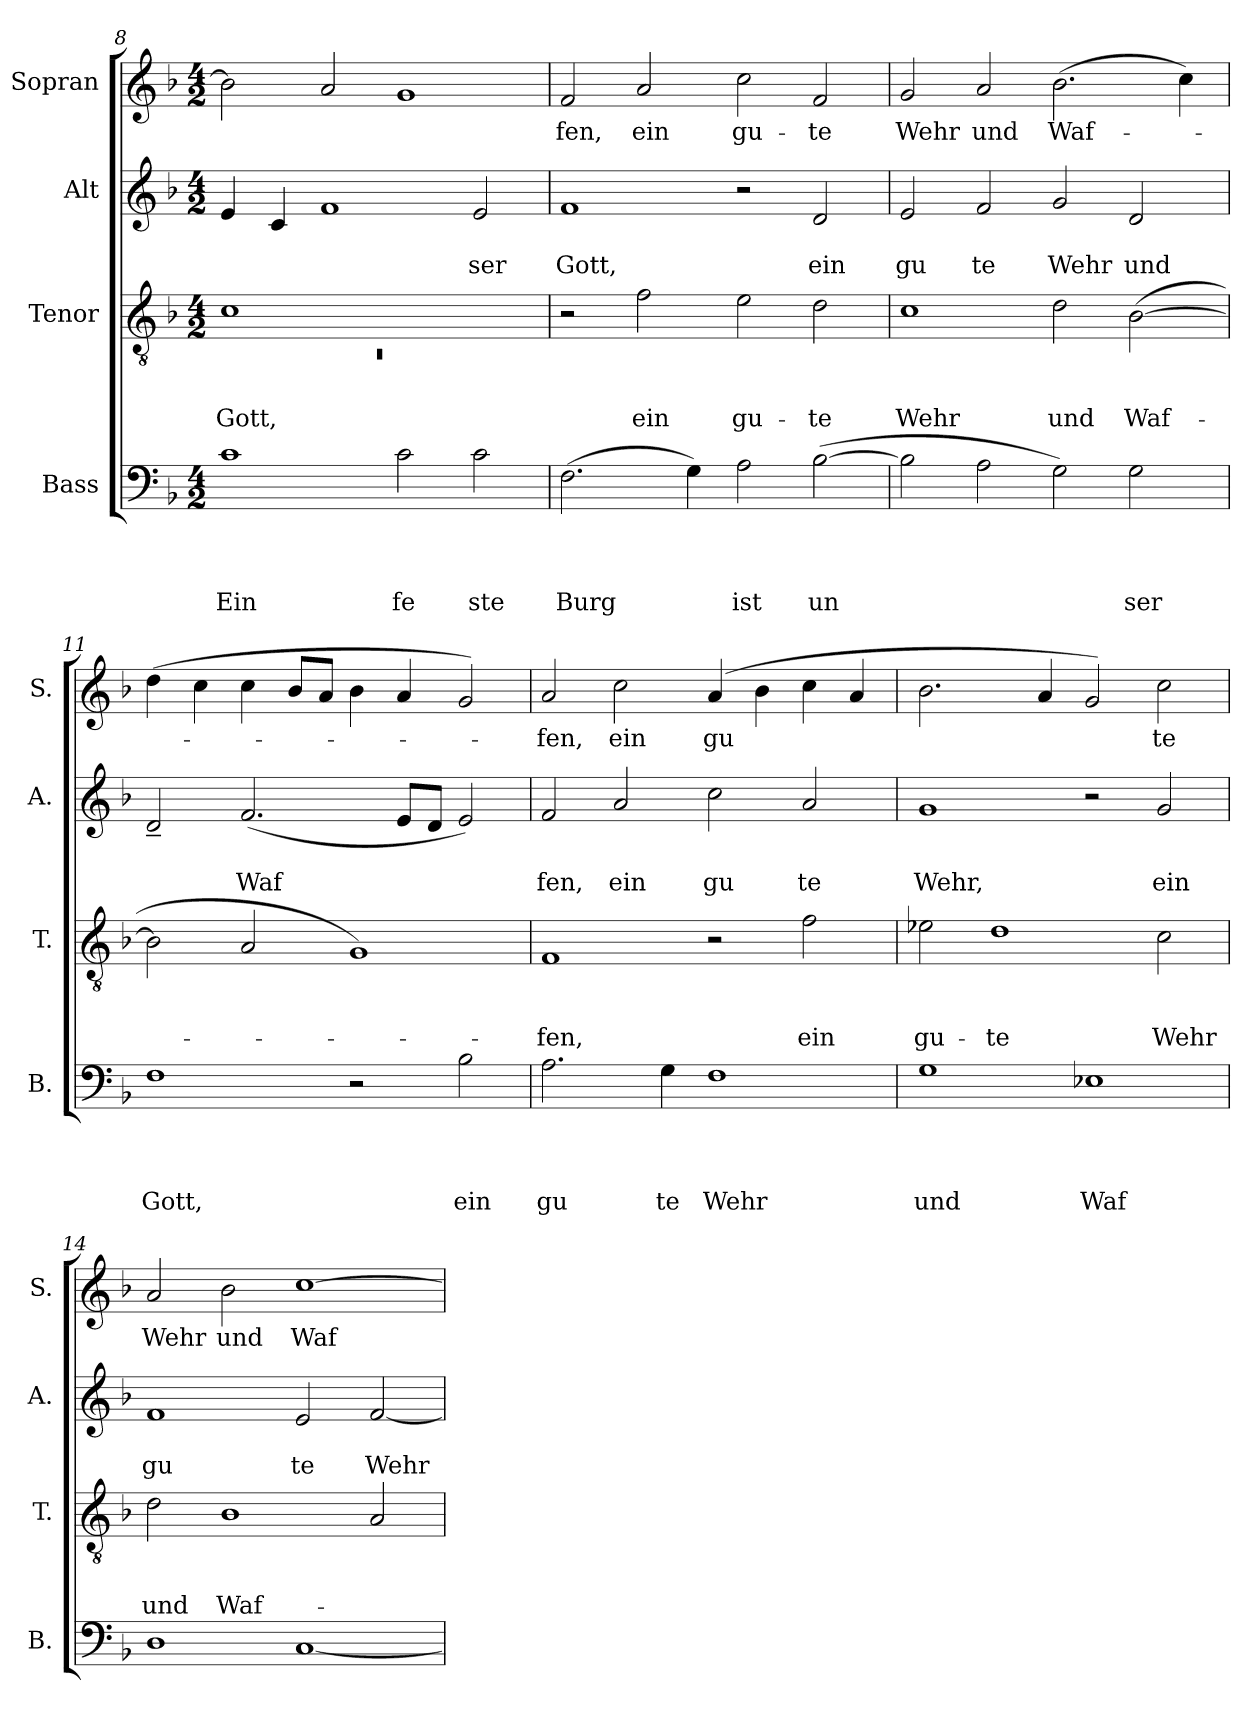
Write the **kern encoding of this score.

**kern	**text	**text	**text	**text	**kern	**text	**text	**text	**kern	**text	**text	**kern	**text
*part4	*part4	*part4	*part4	*part4	*part3	*part3	*part3	*part3	*part2	*part2	*part2	*part1	*part1
*staff4	*staff4	*staff4	*staff4	*staff4	*staff3	*staff3	*staff3	*staff3	*staff2	*staff2	*staff2	*staff1	*staff1
*I"Bass	*	*	*	*	*I"Tenor	*	*	*	*I"Alt	*	*	*I"Sopran	*
*I'B.	*	*	*	*	*I'T.	*	*	*	*I'A.	*	*	*I'S.	*
*clefF4	*	*	*	*	*clefGv2	*	*	*	*clefG2	*	*	*clefG2	*
*k[b-]	*	*	*	*	*k[b-]	*	*	*	*k[b-]	*	*	*k[b-]	*
*F:	*	*	*	*	*F:	*	*	*	*F:	*	*	*F:	*
*M4/2	*	*	*	*	*M4/2	*	*	*	*M4/2	*	*	*M4/2	*
=8	=8	=8	=8	=8	=8	=8	=8	=8	=8	=8	=8	=8	=8
*	*	*	*	*	*^	*	*	*	*	*	*	*	*
!	!	!	!	!LO:LY:b	!	!LO:N:vis=1	!	!	!LO:LY:b	!	!	!	!	!
1c	.	.	.	Ein	1c	0rC	.	.	Gott,	4e/	.	.	2b-\]	.
.	.	.	.	.	.	.	.	.	.	4c/	.	.	.	.
.	.	.	.	.	.	.	.	.	.	1f	.	.	2a/	.
!	!	!	!	!LO:LY:b	!	!	!	!	!	!	!	!	!	!
2c\	.	.	.	fe	1ryy	.	.	.	.	.	.	.	1g	.
!	!	!	!	!LO:LY:b	!	!	!	!	!	!	!	!LO:LY:b	!	!
2c\	.	.	.	ste	.	.	.	.	.	2e/	.	ser	.	.
*	*	*	*	*	*v	*v	*	*	*	*	*	*	*	*
=9	=9	=9	=9	=9	=9	=9	=9	=9	=9	=9	=9	=9	=9
!	!	!	!	!LO:LY:b	!	!	!	!	!	!	!LO:LY:b	!	!LO:LY:b
(>2.F\	.	.	.	Burg	2r	.	.	.	1f	.	Gott,	2f/	-fen,
!	!	!	!	!	!	!	!	!LO:LY:b	!	!	!	!	!LO:LY:b
.	.	.	.	.	2f\	.	.	ein	.	.	.	2a/	ein
4G\)	.	.	.	.	.	.	.	.	.	.	.	.	.
!	!	!	!	!LO:LY:b	!	!	!	!LO:LY:b	!	!	!	!	!LO:LY:b
2A\	.	.	.	ist	2e\	.	.	gu-	2r	.	.	2cc\	gu-
!	!	!	!	!LO:LY:b	!	!	!	!LO:LY:b	!	!	!LO:LY:b	!	!LO:LY:b
(>[>2B-\	.	.	.	un	2d\	.	.	-te	2d/	.	ein	2f/	-te
=10	=10	=10	=10	=10	=10	=10	=10	=10	=10	=10	=10	=10	=10
!	!	!	!	!	!	!	!	!LO:LY:b	!	!	!LO:LY:b	!	!LO:LY:b
2B-\]	.	.	.	.	1c	.	.	Wehr	2e/	.	gu	2g/	Wehr
!	!	!	!	!	!	!	!	!	!	!	!LO:LY:b	!	!LO:LY:b
2A\	.	.	.	.	.	.	.	.	2f/	.	te	2a/	und
!	!	!	!	!	!	!	!	!LO:LY:b	!	!	!LO:LY:b	!	!LO:LY:b
2G\)	.	.	.	.	2d\	.	.	und	2g/	.	Wehr	(>2.b-\	Waf-
!	!	!	!	!LO:LY:b	!	!	!	!LO:LY:b	!	!	!LO:LY:b	!	!
2G\	.	.	.	ser	(>[<2B-\	.	.	Waf-	2d/	.	und	.	.
.	.	.	.	.	.	.	.	.	.	.	.	4cc\)	.
!!LO:LB:g=z
=11	=11	=11	=11	=11	=11	=11	=11	=11	=11	=11	=11	=11	=11
!	!	!	!	!LO:LY:b	!	!	!	!	!	!	!	!	!
1F	.	.	.	Gott,	2B-\]	.	.	.	2d~</	.	.	(>4dd\	.
.	.	.	.	.	.	.	.	.	.	.	.	4cc\	.
!	!	!	!	!	!	!	!	!	!	!	!LO:LY:b	!	!
.	.	.	.	.	2A/	.	.	.	(<2.f/	.	Waf	4cc\	.
.	.	.	.	.	.	.	.	.	.	.	.	8b-/L	.
.	.	.	.	.	.	.	.	.	.	.	.	8a/J	.
2r	.	.	.	.	1G)	.	.	.	.	.	.	4b-\	.
.	.	.	.	.	.	.	.	.	8e/L	.	.	4a/	.
.	.	.	.	.	.	.	.	.	8d/J	.	.	.	.
!	!	!	!	!LO:LY:b	!	!	!	!	!	!	!	!	!
2B-\	.	.	.	ein	.	.	.	.	2e/)	.	.	2g/)	.
=12	=12	=12	=12	=12	=12	=12	=12	=12	=12	=12	=12	=12	=12
!	!	!	!	!LO:LY:b	!	!	!	!LO:LY:b	!	!	!LO:LY:b	!	!LO:LY:b
2.A\	.	.	.	gu	1F	.	.	-fen,	2f/	.	fen,	2a/	-fen,
!	!	!	!	!	!	!	!	!	!	!	!LO:LY:b	!	!LO:LY:b
.	.	.	.	.	.	.	.	.	2a/	.	ein	2cc\	ein
!	!	!	!	!LO:LY:b	!	!	!	!	!	!	!	!	!
4G\	.	.	.	te	.	.	.	.	.	.	.	.	.
!	!	!	!	!LO:LY:b	!	!	!	!	!	!	!LO:LY:b	!	!LO:LY:b
1F	.	.	.	Wehr	2r	.	.	.	2cc\	.	gu	(4a/	gu
.	.	.	.	.	.	.	.	.	.	.	.	4b-\	.
!	!	!	!	!	!	!	!	!LO:LY:b	!	!	!LO:LY:b	!	!
.	.	.	.	.	2f\	.	.	ein	2a/	.	te	4cc\	.
.	.	.	.	.	.	.	.	.	.	.	.	4a/	.
=13	=13	=13	=13	=13	=13	=13	=13	=13	=13	=13	=13	=13	=13
!	!	!	!	!LO:LY:b	!	!	!	!LO:LY:b	!	!	!LO:LY:b	!	!
1G	.	.	.	und	2e-X\	.	.	gu-	1g	.	Wehr,	2.b-\	.
!	!	!	!	!	!	!	!	!LO:LY:b	!	!	!	!	!
.	.	.	.	.	1d	.	.	-te	.	.	.	.	.
.	.	.	.	.	.	.	.	.	.	.	.	4a/	.
!	!	!	!	!LO:LY:b	!	!	!	!	!	!	!	!	!
1E-X	.	.	.	Waf	.	.	.	.	2r	.	.	2g/)	.
!	!	!	!	!	!	!	!	!LO:LY:b	!	!	!LO:LY:b	!	!LO:LY:b
.	.	.	.	.	2c\	.	.	Wehr	2g/	.	ein	2cc\	te
=14	=14	=14	=14	=14	=14	=14	=14	=14	=14	=14	=14	=14	=14
!	!	!	!	!	!	!	!	!LO:LY:b	!	!	!LO:LY:b	!	!LO:LY:b
1D	.	.	.	.	2d\	.	.	und	1f	.	gu	2a/	Wehr
!	!	!	!	!	!	!	!	!LO:LY:b	!	!	!	!	!LO:LY:b
.	.	.	.	.	1B-	.	.	Waf-	.	.	.	2b-\	und
!	!	!	!	!	!	!	!	!	!	!	!LO:LY:b	!	!LO:LY:b
[<1C	.	.	.	.	.	.	.	.	2e/	.	te	[>1cc	Waf
!	!	!	!	!	!	!	!	!	!	!	!LO:LY:b	!	!
.	.	.	.	.	2A/	.	.	.	[<2f/	.	Wehr	.	.
=	=	=	=	=	=	=	=	=	=	=	=	=	=
*-	*-	*-	*-	*-	*-	*-	*-	*-	*-	*-	*-	*-	*-
